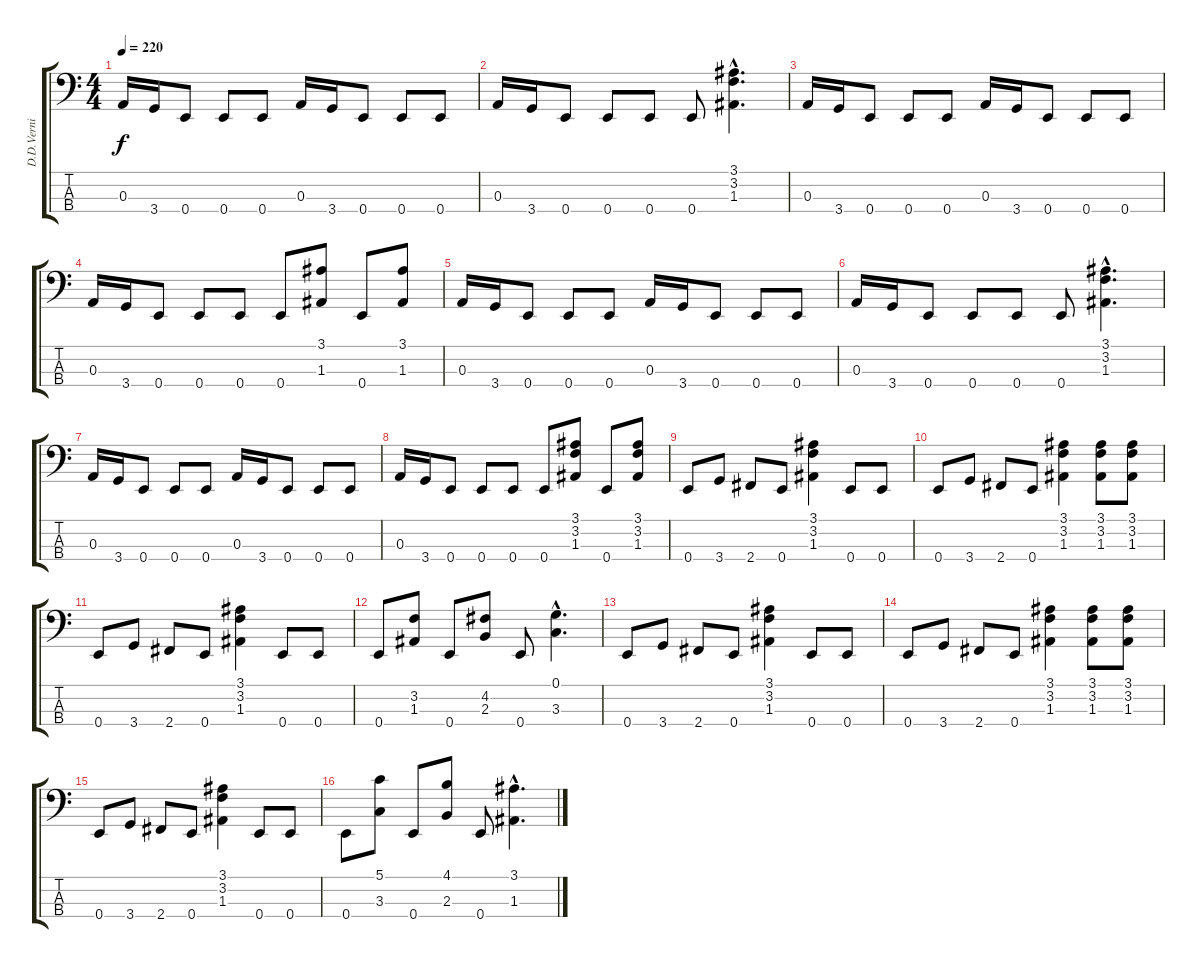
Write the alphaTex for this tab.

\track ("D.D.Verni - Bass" "D.D.Verni ") {instrument slapbass1}
\staff {score tabs}
\tuning (G2 D2 A1 E1) {hide}
\ts (4 4)
\tempo 220
\clef f4
\ks c
0.3.16{dy f} 3.4.16 0.4.8 0.4.8 0.4.8 0.3.16 3.4.16 0.4.8 0.4.8 0.4.8 |
0.3.16 3.4.16 0.4.8 0.4.8 0.4.8 0.4.8 (3.1{hac} 3.2{hac} 1.3{hac}).4{d} |
0.3.16 3.4.16 0.4.8 0.4.8 0.4.8 0.3.16 3.4.16 0.4.8 0.4.8 0.4.8 |
0.3.16 3.4.16 0.4.8 0.4.8 0.4.8 0.4.8 (3.1 1.3).8 0.4.8 (3.1 1.3).8 |
0.3.16 3.4.16 0.4.8 0.4.8 0.4.8 0.3.16 3.4.16 0.4.8 0.4.8 0.4.8 |
0.3.16 3.4.16 0.4.8 0.4.8 0.4.8 0.4.8 (3.1{hac} 3.2{hac} 1.3{hac}).4{d} |
0.3.16 3.4.16 0.4.8 0.4.8 0.4.8 0.3.16 3.4.16 0.4.8 0.4.8 0.4.8 |
0.3.16 3.4.16 0.4.8 0.4.8 0.4.8 0.4.8 (3.1 3.2 1.3).8 0.4.8 (3.1 3.2 1.3).8 |
0.4.8 3.4.8 2.4.8 0.4.8 (3.1 3.2 1.3).4 0.4.8 0.4.8 |
0.4.8 3.4.8 2.4.8 0.4.8 (3.1 3.2 1.3).4 (3.1 3.2 1.3).8 (3.1 3.2 1.3).8 |
0.4.8 3.4.8 2.4.8 0.4.8 (3.1 3.2 1.3).4 0.4.8 0.4.8 |
0.4.8 (3.2 1.3).8 0.4.8 (4.2 2.3).8 0.4.8 (0.1{hac} 3.3{hac}).4{d} |
0.4.8 3.4.8 2.4.8 0.4.8 (3.1 3.2 1.3).4 0.4.8 0.4.8 |
0.4.8 3.4.8 2.4.8 0.4.8 (3.1 3.2 1.3).4 (3.1 3.2 1.3).8 (3.1 3.2 1.3).8 |
0.4.8 3.4.8 2.4.8 0.4.8 (3.1 3.2 1.3).4 0.4.8 0.4.8 |
0.4.8 (5.1 3.3).8 0.4.8 (4.1 2.3).8 0.4.8 (3.1{hac} 1.3{hac}).4{d}
